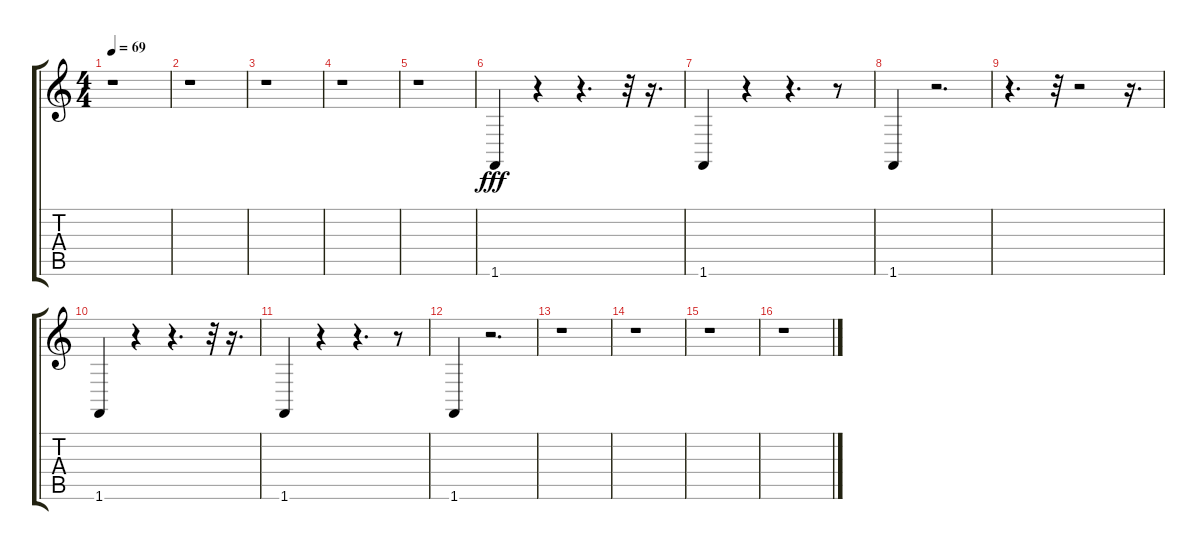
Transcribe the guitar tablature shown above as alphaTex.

\track "" {instrument timpani}
\staff {score tabs}
\tuning (E4 B3 G3 D3 A2 E2) {hide}
\ts (4 4)
\tempo 69
\clef g2
\ks c
r.1{dy fff} |
r.1 |
r.1 |
r.1 |
r.1 |
1.6.4 r.4 r.4{d} r.32 r.16{d} |
1.6.4 r.4 r.4{d} r.8 |
1.6.4 r.2{d} |
r.4{d} r.32 r.2 r.16{d} |
1.6.4 r.4 r.4{d} r.32 r.16{d} |
1.6.4 r.4 r.4{d} r.8 |
1.6.4 r.2{d} |
r.1 |
r.1 |
r.1 |
r.1
